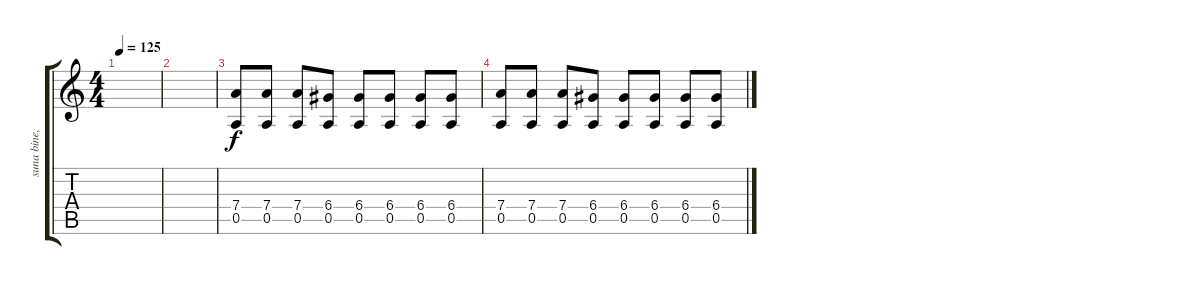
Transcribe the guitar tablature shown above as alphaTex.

\track ("suna bine, cred:D" "suna bine,") {instrument overdrivenguitar}
\staff {score tabs}
\tuning (E4 B3 G3 D3 A2 E2) {hide}
\ts (4 4)
\tempo 125
\clef g2
\ks c
|
|
(7.4 0.5).8 (7.4 0.5).8 (7.4 0.5).8 (6.4 0.5).8 (6.4 0.5).8 (6.4 0.5).8 (6.4 0.5).8 (6.4 0.5).8 |
(7.4 0.5).8 (7.4 0.5).8 (7.4 0.5).8 (6.4 0.5).8 (6.4 0.5).8 (6.4 0.5).8 (6.4 0.5).8 (6.4 0.5).8
